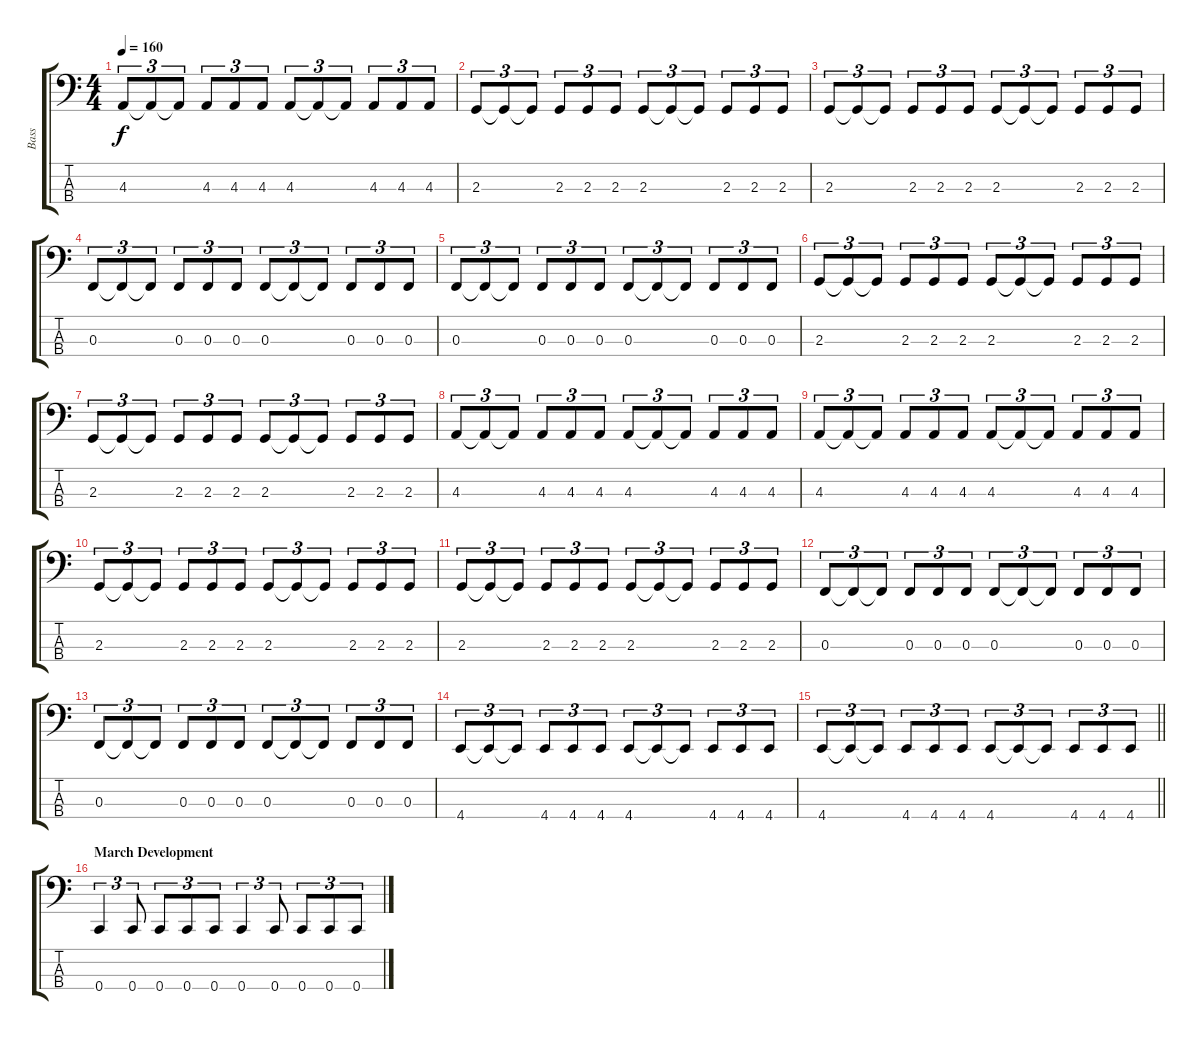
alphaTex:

\track ("Bass" "Bass") {instrument electricbasspick}
\staff {score tabs}
\tuning (Eb2 Bb1 F1 C1) {hide}
\ts (4 4)
\tempo 160
\clef f4
\ks c
4.3.8{tu (3 2) dy f} 4.3{t}.8{tu (3 2)} 4.3{t}.8{tu (3 2)} 4.3.8{tu (3 2)} 4.3.8{tu (3 2)} 4.3.8{tu (3 2)} 4.3.8{tu (3 2)} 4.3{t}.8{tu (3 2)} 4.3{t}.8{tu (3 2)} 4.3.8{tu (3 2)} 4.3.8{tu (3 2)} 4.3.8{tu (3 2)} |
2.3.8{tu (3 2)} 2.3{t}.8{tu (3 2)} 2.3{t}.8{tu (3 2)} 2.3.8{tu (3 2)} 2.3.8{tu (3 2)} 2.3.8{tu (3 2)} 2.3.8{tu (3 2)} 2.3{t}.8{tu (3 2)} 2.3{t}.8{tu (3 2)} 2.3.8{tu (3 2)} 2.3.8{tu (3 2)} 2.3.8{tu (3 2)} |
2.3.8{tu (3 2)} 2.3{t}.8{tu (3 2)} 2.3{t}.8{tu (3 2)} 2.3.8{tu (3 2)} 2.3.8{tu (3 2)} 2.3.8{tu (3 2)} 2.3.8{tu (3 2)} 2.3{t}.8{tu (3 2)} 2.3{t}.8{tu (3 2)} 2.3.8{tu (3 2)} 2.3.8{tu (3 2)} 2.3.8{tu (3 2)} |
0.3.8{tu (3 2)} 0.3{t}.8{tu (3 2)} 0.3{t}.8{tu (3 2)} 0.3.8{tu (3 2)} 0.3.8{tu (3 2)} 0.3.8{tu (3 2)} 0.3.8{tu (3 2)} 0.3{t}.8{tu (3 2)} 0.3{t}.8{tu (3 2)} 0.3.8{tu (3 2)} 0.3.8{tu (3 2)} 0.3.8{tu (3 2)} |
0.3.8{tu (3 2)} 0.3{t}.8{tu (3 2)} 0.3{t}.8{tu (3 2)} 0.3.8{tu (3 2)} 0.3.8{tu (3 2)} 0.3.8{tu (3 2)} 0.3.8{tu (3 2)} 0.3{t}.8{tu (3 2)} 0.3{t}.8{tu (3 2)} 0.3.8{tu (3 2)} 0.3.8{tu (3 2)} 0.3.8{tu (3 2)} |
2.3.8{tu (3 2)} 2.3{t}.8{tu (3 2)} 2.3{t}.8{tu (3 2)} 2.3.8{tu (3 2)} 2.3.8{tu (3 2)} 2.3.8{tu (3 2)} 2.3.8{tu (3 2)} 2.3{t}.8{tu (3 2)} 2.3{t}.8{tu (3 2)} 2.3.8{tu (3 2)} 2.3.8{tu (3 2)} 2.3.8{tu (3 2)} |
2.3.8{tu (3 2)} 2.3{t}.8{tu (3 2)} 2.3{t}.8{tu (3 2)} 2.3.8{tu (3 2)} 2.3.8{tu (3 2)} 2.3.8{tu (3 2)} 2.3.8{tu (3 2)} 2.3{t}.8{tu (3 2)} 2.3{t}.8{tu (3 2)} 2.3.8{tu (3 2)} 2.3.8{tu (3 2)} 2.3.8{tu (3 2)} |
4.3.8{tu (3 2)} 4.3{t}.8{tu (3 2)} 4.3{t}.8{tu (3 2)} 4.3.8{tu (3 2)} 4.3.8{tu (3 2)} 4.3.8{tu (3 2)} 4.3.8{tu (3 2)} 4.3{t}.8{tu (3 2)} 4.3{t}.8{tu (3 2)} 4.3.8{tu (3 2)} 4.3.8{tu (3 2)} 4.3.8{tu (3 2)} |
4.3.8{tu (3 2)} 4.3{t}.8{tu (3 2)} 4.3{t}.8{tu (3 2)} 4.3.8{tu (3 2)} 4.3.8{tu (3 2)} 4.3.8{tu (3 2)} 4.3.8{tu (3 2)} 4.3{t}.8{tu (3 2)} 4.3{t}.8{tu (3 2)} 4.3.8{tu (3 2)} 4.3.8{tu (3 2)} 4.3.8{tu (3 2)} |
2.3.8{tu (3 2)} 2.3{t}.8{tu (3 2)} 2.3{t}.8{tu (3 2)} 2.3.8{tu (3 2)} 2.3.8{tu (3 2)} 2.3.8{tu (3 2)} 2.3.8{tu (3 2)} 2.3{t}.8{tu (3 2)} 2.3{t}.8{tu (3 2)} 2.3.8{tu (3 2)} 2.3.8{tu (3 2)} 2.3.8{tu (3 2)} |
2.3.8{tu (3 2)} 2.3{t}.8{tu (3 2)} 2.3{t}.8{tu (3 2)} 2.3.8{tu (3 2)} 2.3.8{tu (3 2)} 2.3.8{tu (3 2)} 2.3.8{tu (3 2)} 2.3{t}.8{tu (3 2)} 2.3{t}.8{tu (3 2)} 2.3.8{tu (3 2)} 2.3.8{tu (3 2)} 2.3.8{tu (3 2)} |
0.3.8{tu (3 2)} 0.3{t}.8{tu (3 2)} 0.3{t}.8{tu (3 2)} 0.3.8{tu (3 2)} 0.3.8{tu (3 2)} 0.3.8{tu (3 2)} 0.3.8{tu (3 2)} 0.3{t}.8{tu (3 2)} 0.3{t}.8{tu (3 2)} 0.3.8{tu (3 2)} 0.3.8{tu (3 2)} 0.3.8{tu (3 2)} |
0.3.8{tu (3 2)} 0.3{t}.8{tu (3 2)} 0.3{t}.8{tu (3 2)} 0.3.8{tu (3 2)} 0.3.8{tu (3 2)} 0.3.8{tu (3 2)} 0.3.8{tu (3 2)} 0.3{t}.8{tu (3 2)} 0.3{t}.8{tu (3 2)} 0.3.8{tu (3 2)} 0.3.8{tu (3 2)} 0.3.8{tu (3 2)} |
4.4.8{tu (3 2)} 4.4{t}.8{tu (3 2)} 4.4{t}.8{tu (3 2)} 4.4.8{tu (3 2)} 4.4.8{tu (3 2)} 4.4.8{tu (3 2)} 4.4.8{tu (3 2)} 4.4{t}.8{tu (3 2)} 4.4{t}.8{tu (3 2)} 4.4.8{tu (3 2)} 4.4.8{tu (3 2)} 4.4.8{tu (3 2)} |
\barLineRight lightlight
4.4.8{tu (3 2)} 4.4{t}.8{tu (3 2)} 4.4{t}.8{tu (3 2)} 4.4.8{tu (3 2)} 4.4.8{tu (3 2)} 4.4.8{tu (3 2)} 4.4.8{tu (3 2)} 4.4{t}.8{tu (3 2)} 4.4{t}.8{tu (3 2)} 4.4.8{tu (3 2)} 4.4.8{tu (3 2)} 4.4.8{tu (3 2)} |
\section ("" "March Development")
0.4.4{tu (3 2)} 0.4.8{tu (3 2)} 0.4.8{tu (3 2)} 0.4.8{tu (3 2)} 0.4.8{tu (3 2)} 0.4.4{tu (3 2)} 0.4.8{tu (3 2)} 0.4.8{tu (3 2)} 0.4.8{tu (3 2)} 0.4.8{tu (3 2)}
